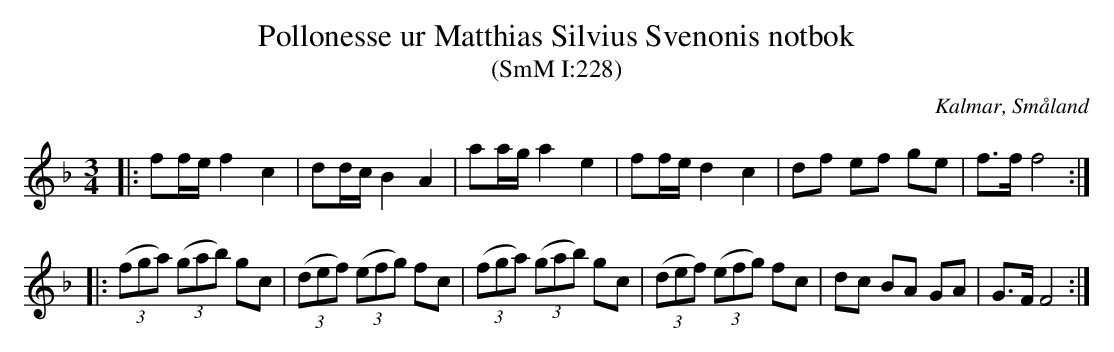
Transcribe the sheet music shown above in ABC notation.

X:1
T:Pollonesse ur Matthias Silvius Svenonis notbok
T:(SmM I:228)
O:Kalmar, Småland
M:3/4
L:1/8
K:F
|:ff/e/ f2c2|dd/c/ B2 A2|aa/g/ a2 e2|ff/e/ d2c2|df ef ge|f>f f4:|
|:((3fga) ((3gab) gc|((3def) ((3efg) fc|((3fga) ((3gab) gc|((3def) ((3efg) fc|dc BA GA|G>F F4:|
